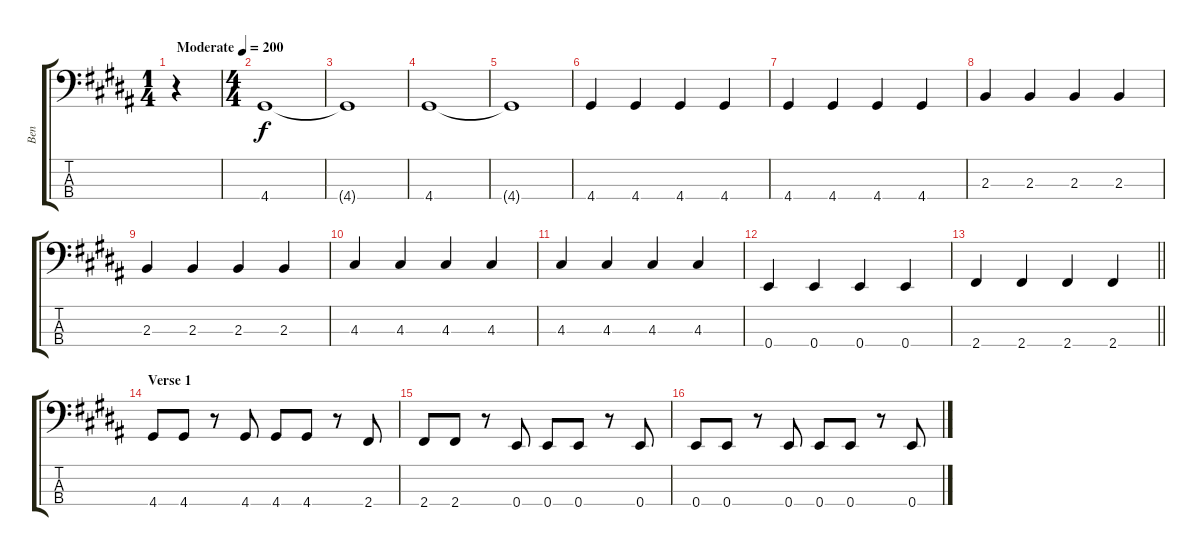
\track ("Ben" "Ben") {instrument electricbassfinger}
\staff {score tabs}
\tuning (G2 D2 A1 E1) {hide}
\ts (1 4)
\tempo (200 "Moderate")
\clef f4
\ks g#minor
r.4{txt "" dy f instrument electricbassfinger} |
\ts (4 4)
4.4.1 |
4.4{t}.1 |
4.4.1{txt ""} |
4.4{t}.1 |
4.4.4 4.4.4 4.4.4 4.4.4 |
4.4.4 4.4.4 4.4.4 4.4.4 |
2.3.4 2.3.4 2.3.4 2.3.4 |
2.3.4 2.3.4 2.3.4 2.3.4 |
4.3.4 4.3.4 4.3.4 4.3.4 |
4.3.4 4.3.4 4.3.4 4.3.4 |
0.4.4 0.4.4 0.4.4 0.4.4 |
\barLineRight lightlight
2.4.4 2.4.4 2.4.4 2.4.4 |
\section ("" "Verse 1")
4.4.8 4.4.8 r.8 4.4.8 4.4.8 4.4.8 r.8 2.4.8 |
2.4.8 2.4.8 r.8 0.4.8 0.4.8 0.4.8 r.8 0.4.8 |
0.4.8 0.4.8 r.8 0.4.8 0.4.8 0.4.8 r.8 0.4.8
